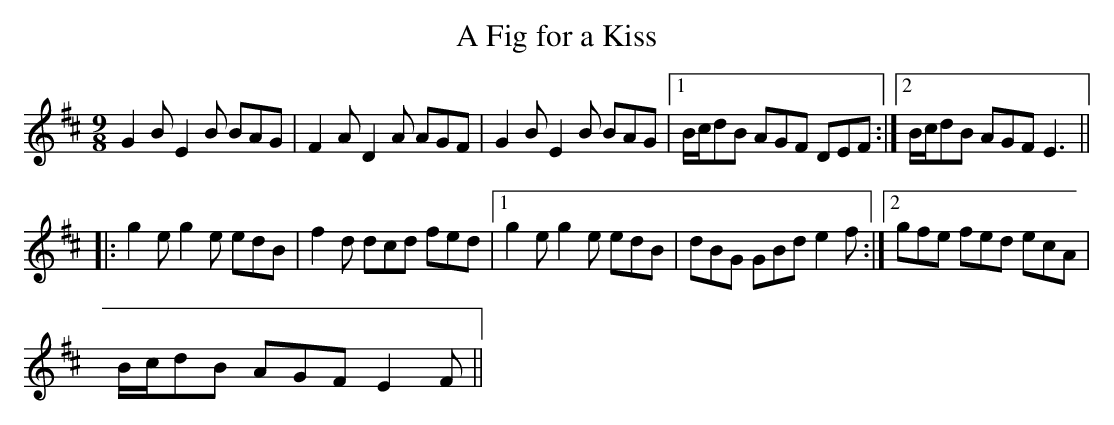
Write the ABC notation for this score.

X:1
T:A Fig for a Kiss
M:9/8
K:Edor
G2B E2B BAG|F2A D2A AGF|G2B E2B BAG|1 B/c/dB AGF DEF:|2 B/c/dB AGF E3||
|:g2e g2e edB|f2d dcd fed|1 g2e g2e edB|dBG GBd e2f:|2 gfe fed ecA|
B/c/dB AGF E2F||
